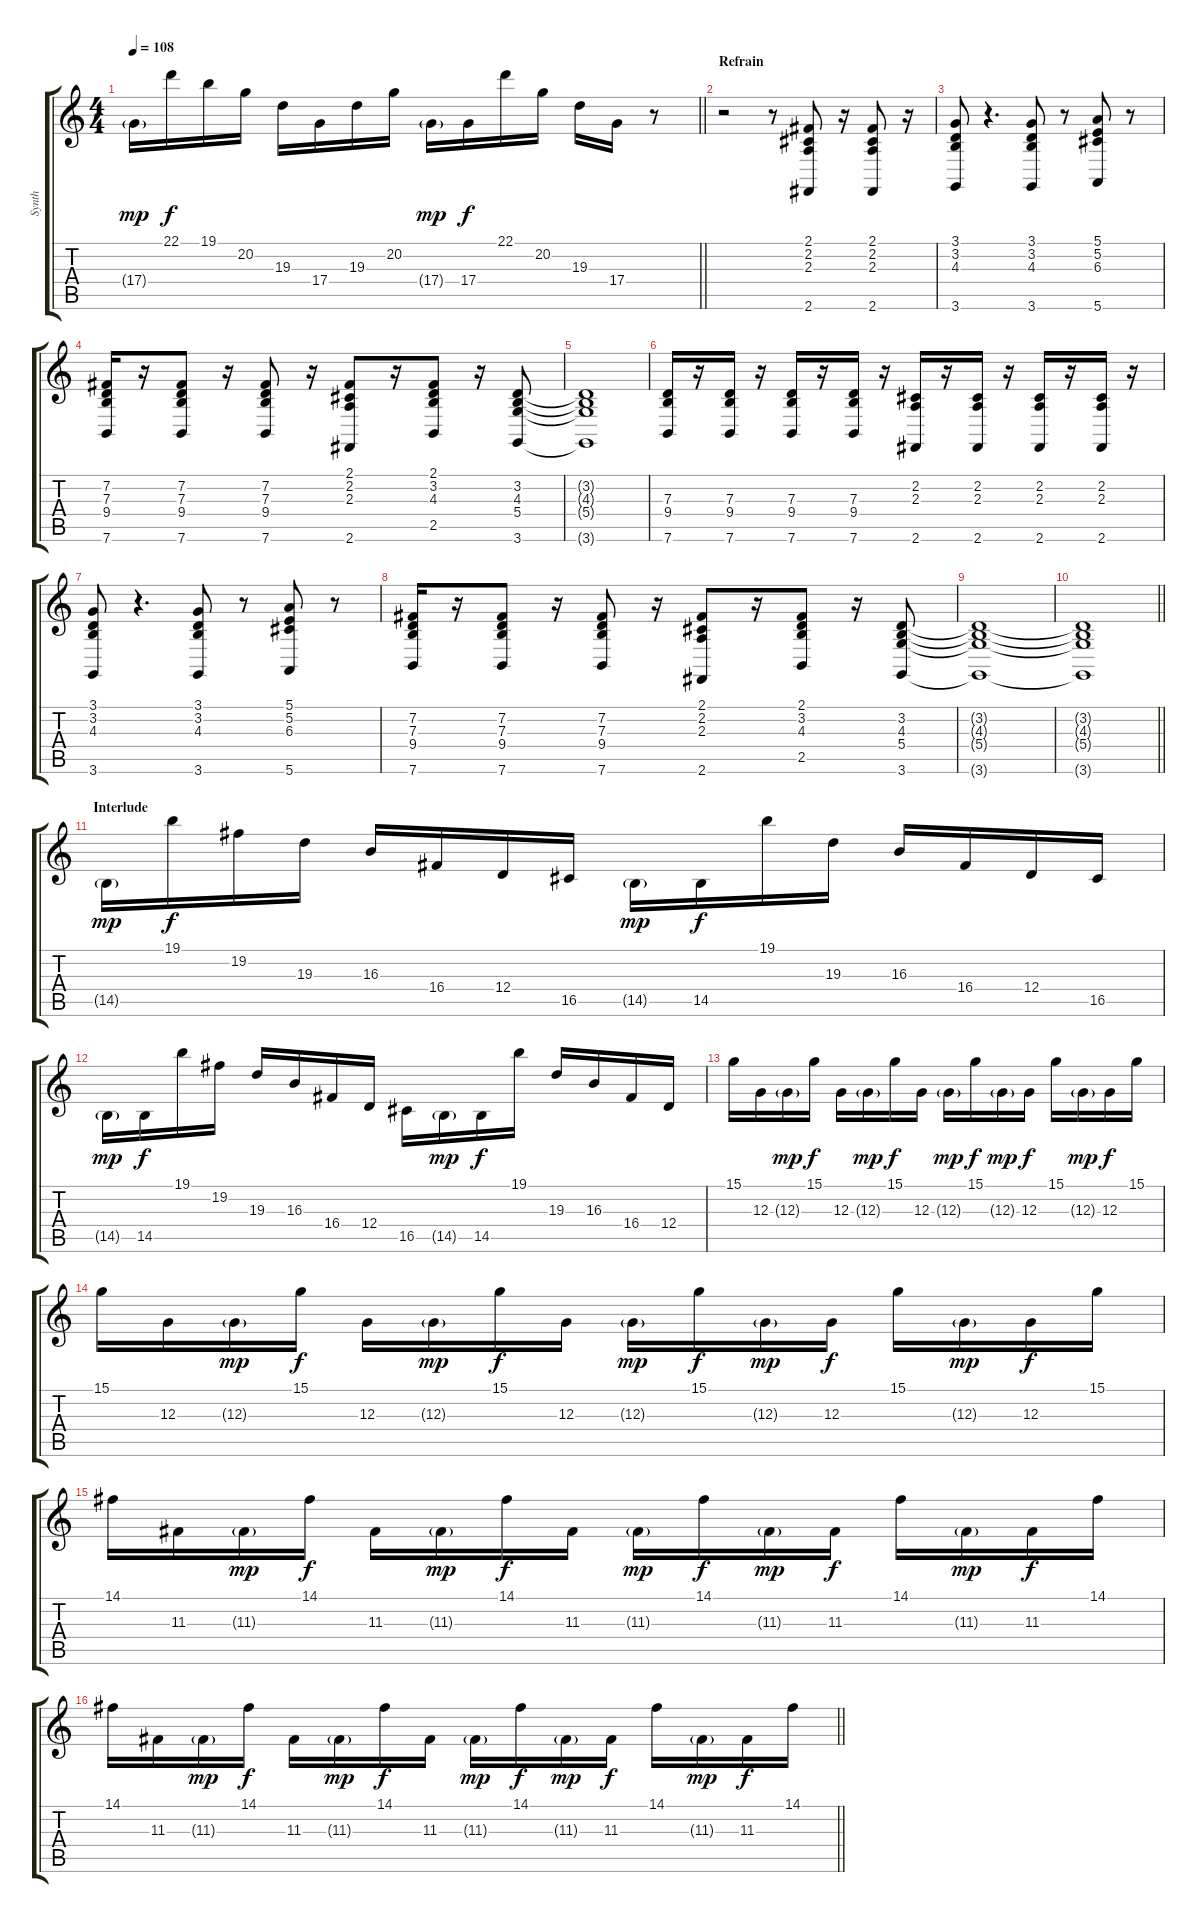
\track ("Synth" "Synth") {instrument lead1square}
\staff {score tabs}
\tuning (E4 B3 G3 D3 A2 E2) {hide}
\ts (4 4)
\tempo 108
\clef g2
\barLineRight lightlight
\ks c
17.4{g}.16{dy mp} 22.1.16{dy f} 19.1.16 20.2.16 19.3.16 17.4.16 19.3.16 20.2.16 17.4{g}.16{dy mp} 17.4.16{dy f} 22.1.16 20.2.16 19.3.16 17.4.16 r.8 |
\section ("" "Refrain")
r.2 r.8 (2.1 2.2 2.3 2.6).8 r.16 (2.1 2.2 2.3 2.6).8 r.16 |
(3.1 3.2 4.3 3.6).8 r.4{d} (3.1 3.2 4.3 3.6).8 r.8 (5.1 5.2 6.3 5.6).8 r.8 |
(7.2 7.3 9.4 7.6).16 r.16 (7.2 7.3 9.4 7.6).8 r.16 (7.2 7.3 9.4 7.6).8 r.16 (2.1 2.2 2.3 2.6).8 r.16 (2.1 3.2 4.3 2.5).8 r.16 (3.2 4.3 5.4 3.6).8 |
(3.2{t} 4.3{t} 5.4{t} 3.6{t}).1 |
(7.3 9.4 7.6).16 r.16 (7.3 9.4 7.6).16 r.16 (7.3 9.4 7.6).16 r.16 (7.3 9.4 7.6).16 r.16 (2.2 2.3 2.6).16 r.16 (2.2 2.3 2.6).16 r.16 (2.2 2.3 2.6).16 r.16 (2.2 2.3 2.6).16 r.16 |
(3.1 3.2 4.3 3.6).8 r.4{d} (3.1 3.2 4.3 3.6).8 r.8 (5.1 5.2 6.3 5.6).8 r.8 |
(7.2 7.3 9.4 7.6).16 r.16 (7.2 7.3 9.4 7.6).8 r.16 (7.2 7.3 9.4 7.6).8 r.16 (2.1 2.2 2.3 2.6).8 r.16 (2.1 3.2 4.3 2.5).8 r.16 (3.2 4.3 5.4 3.6).8 |
(3.2{t} 4.3{t} 5.4{t} 3.6{t}).1 |
\barLineRight lightlight
(3.2{t} 4.3{t} 5.4{t} 3.6{t}).1 |
\section ("" "Interlude")
14.5{g}.16{dy mp} 19.1.16{dy f} 19.2.16 19.3.16 16.3.16 16.4.16 12.4.16 16.5.16 14.5{g}.16{dy mp} 14.5.16{dy f} 19.1.16 19.3.16 16.3.16 16.4.16 12.4.16 16.5.16 |
14.5{g}.16{dy mp} 14.5.16{dy f} 19.1.16 19.2.16 19.3.16 16.3.16 16.4.16 12.4.16 16.5.16 14.5{g}.16{dy mp} 14.5.16{dy f} 19.1.16 19.3.16 16.3.16 16.4.16 12.4.16 |
15.1.16 12.3.16 12.3{g}.16{dy mp} 15.1.16{dy f} 12.3.16 12.3{g}.16{dy mp} 15.1.16{dy f} 12.3.16 12.3{g}.16{dy mp} 15.1.16{dy f} 12.3{g}.16{dy mp} 12.3.16{dy f} 15.1.16 12.3{g}.16{dy mp} 12.3.16{dy f} 15.1.16 |
15.1.16 12.3.16 12.3{g}.16{dy mp} 15.1.16{dy f} 12.3.16 12.3{g}.16{dy mp} 15.1.16{dy f} 12.3.16 12.3{g}.16{dy mp} 15.1.16{dy f} 12.3{g}.16{dy mp} 12.3.16{dy f} 15.1.16 12.3{g}.16{dy mp} 12.3.16{dy f} 15.1.16 |
14.1.16 11.3.16 11.3{g}.16{dy mp} 14.1.16{dy f} 11.3.16 11.3{g}.16{dy mp} 14.1.16{dy f} 11.3.16 11.3{g}.16{dy mp} 14.1.16{dy f} 11.3{g}.16{dy mp} 11.3.16{dy f} 14.1.16 11.3{g}.16{dy mp} 11.3.16{dy f} 14.1.16 |
\barLineRight lightlight
14.1.16 11.3.16 11.3{g}.16{dy mp} 14.1.16{dy f} 11.3.16 11.3{g}.16{dy mp} 14.1.16{dy f} 11.3.16 11.3{g}.16{dy mp} 14.1.16{dy f} 11.3{g}.16{dy mp} 11.3.16{dy f} 14.1.16 11.3{g}.16{dy mp} 11.3.16{dy f} 14.1.16
